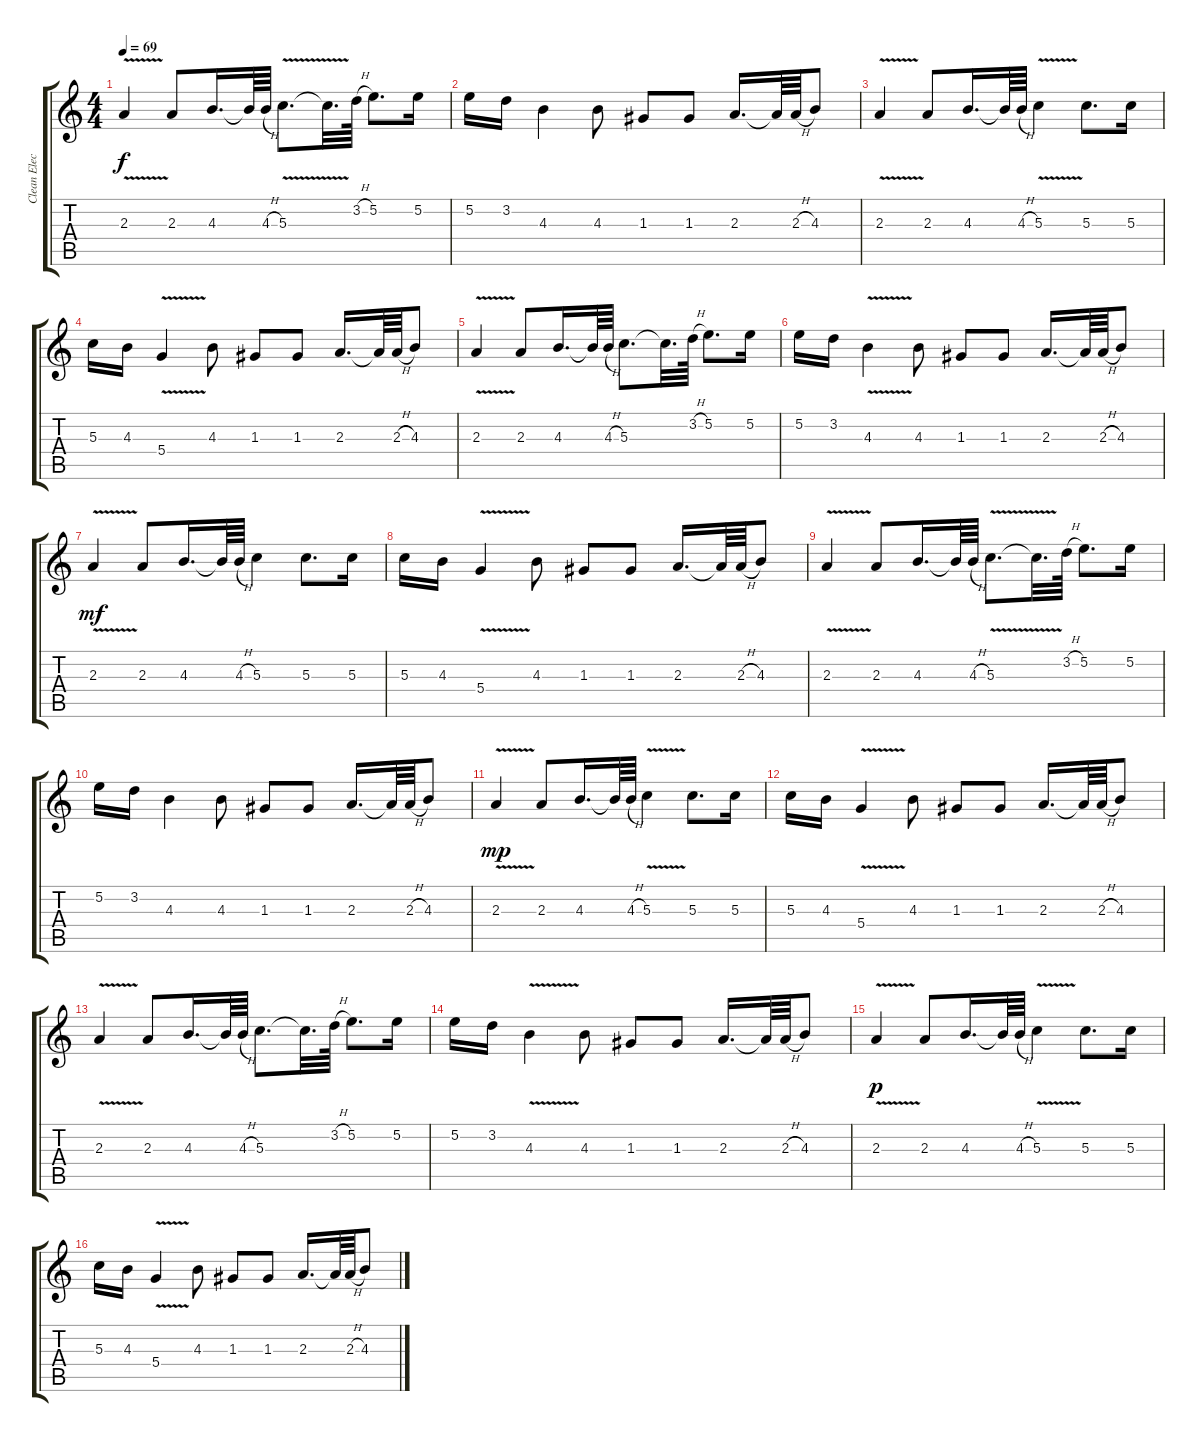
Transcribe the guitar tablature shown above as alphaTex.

\track ("Clean Electric" "Clean Elec") {instrument electricguitarclean}
\staff {score tabs}
\tuning (E4 B3 G3 D3 A2 E2) {hide}
\ts (4 4)
\tempo 69
\clef g2
\ks c
2.3{v}.4{dy f} 2.3.8 4.3.16{d} 4.3{t}.64 4.3{h}.64 5.3{v}.8{d} 5.3{t}.32{d} 3.2{h}.64 5.2.8{d} 5.2.16 |
5.2.16 3.2.16 4.3.4 4.3.8 1.3.8 1.3.8 2.3.16{d} 2.3{t}.64 2.3{h}.64 4.3.8 |
2.3{v}.4 2.3.8 4.3.16{d} 4.3{t}.64 4.3{h}.64 5.3{v}.4 5.3.8{d} 5.3.16 |
5.3.16 4.3.16 5.4{v}.4 4.3.8 1.3.8 1.3.8 2.3.16{d} 2.3{t}.64 2.3{h}.64 4.3.8 |
2.3{v}.4 2.3.8 4.3.16{d} 4.3{t}.64 4.3{h}.64 5.3.8{d} 5.3{t}.32{d} 3.2{h}.64 5.2.8{d} 5.2.16 |
5.2.16 3.2.16 4.3{v}.4 4.3.8 1.3.8 1.3.8 2.3.16{d} 2.3{t}.64 2.3{h}.64 4.3.8 |
2.3{v}.4{dy mf} 2.3.8 4.3.16{d} 4.3{t}.64 4.3{h}.64 5.3.4 5.3.8{d} 5.3.16 |
5.3.16 4.3.16 5.4{v}.4 4.3.8 1.3.8 1.3.8 2.3.16{d} 2.3{t}.64 2.3{h}.64 4.3.8 |
2.3{v}.4 2.3.8 4.3.16{d} 4.3{t}.64 4.3{h}.64 5.3{v}.8{d} 5.3{t}.32{d} 3.2{h}.64 5.2.8{d} 5.2.16 |
5.2.16 3.2.16 4.3.4 4.3.8 1.3.8 1.3.8 2.3.16{d} 2.3{t}.64 2.3{h}.64 4.3.8 |
2.3{v}.4{dy mp} 2.3.8 4.3.16{d} 4.3{t}.64 4.3{h}.64 5.3{v}.4 5.3.8{d} 5.3.16 |
5.3.16 4.3.16 5.4{v}.4 4.3.8 1.3.8 1.3.8 2.3.16{d} 2.3{t}.64 2.3{h}.64 4.3.8 |
2.3{v}.4 2.3.8 4.3.16{d} 4.3{t}.64 4.3{h}.64 5.3.8{d} 5.3{t}.32{d} 3.2{h}.64 5.2.8{d} 5.2.16 |
5.2.16 3.2.16 4.3{v}.4 4.3.8 1.3.8 1.3.8 2.3.16{d} 2.3{t}.64 2.3{h}.64 4.3.8 |
2.3{v}.4{dy p} 2.3.8 4.3.16{d} 4.3{t}.64 4.3{h}.64 5.3{v}.4 5.3.8{d} 5.3.16 |
5.3.16 4.3.16 5.4{v}.4 4.3.8 1.3.8 1.3.8 2.3.16{d} 2.3{t}.64 2.3{h}.64 4.3.8
